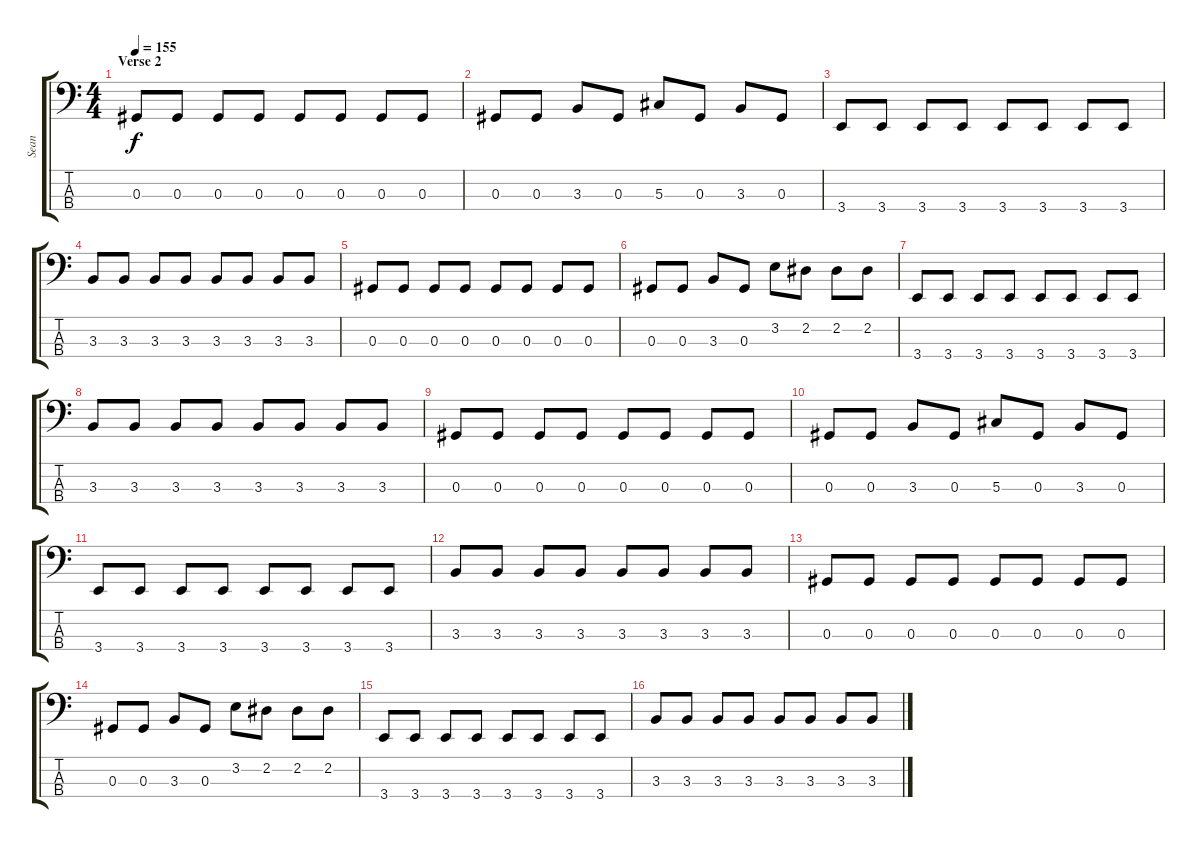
\track ("Sean" "Sean") {instrument electricbasspick}
\staff {score tabs}
\tuning (Gb2 Db2 Ab1 Db1) {hide}
\ts (4 4)
\section ("" "Verse 2")
\tempo 155
\clef f4
\ks c
0.3.8{dy f} 0.3.8 0.3.8 0.3.8 0.3.8 0.3.8 0.3.8 0.3.8 |
0.3.8 0.3.8 3.3.8 0.3.8 5.3.8 0.3.8 3.3.8 0.3.8 |
3.4.8 3.4.8 3.4.8 3.4.8 3.4.8 3.4.8 3.4.8 3.4.8 |
3.3.8 3.3.8 3.3.8 3.3.8 3.3.8 3.3.8 3.3.8 3.3.8 |
0.3.8 0.3.8 0.3.8 0.3.8 0.3.8 0.3.8 0.3.8 0.3.8 |
0.3.8 0.3.8 3.3.8 0.3.8 3.2.8 2.2.8 2.2.8 2.2.8 |
3.4.8 3.4.8 3.4.8 3.4.8 3.4.8 3.4.8 3.4.8 3.4.8 |
3.3.8 3.3.8 3.3.8 3.3.8 3.3.8 3.3.8 3.3.8 3.3.8 |
0.3.8 0.3.8 0.3.8 0.3.8 0.3.8 0.3.8 0.3.8 0.3.8 |
0.3.8 0.3.8 3.3.8 0.3.8 5.3.8 0.3.8 3.3.8 0.3.8 |
3.4.8 3.4.8 3.4.8 3.4.8 3.4.8 3.4.8 3.4.8 3.4.8 |
3.3.8 3.3.8 3.3.8 3.3.8 3.3.8 3.3.8 3.3.8 3.3.8 |
0.3.8 0.3.8 0.3.8 0.3.8 0.3.8 0.3.8 0.3.8 0.3.8 |
0.3.8 0.3.8 3.3.8 0.3.8 3.2.8 2.2.8 2.2.8 2.2.8 |
3.4.8 3.4.8 3.4.8 3.4.8 3.4.8 3.4.8 3.4.8 3.4.8 |
3.3.8 3.3.8 3.3.8 3.3.8 3.3.8 3.3.8 3.3.8 3.3.8
